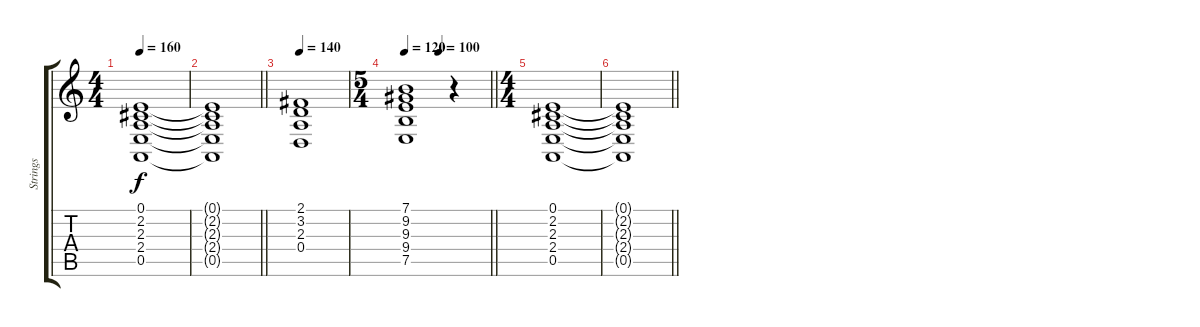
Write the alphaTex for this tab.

\track ("Strings" "Strings") {instrument stringensemble1}
\staff {score tabs}
\tuning (E4 B3 G3 D3 A2 E2) {hide}
\ts (4 4)
\tempo 160
\clef g2
\ks c
(0.1 2.2 2.3 2.4 0.5).1{dy f} |
\barLineRight lightlight
(0.1{t} 2.2{t} 2.3{t} 2.4{t} 0.5{t}).1 |
\tempo 140
(2.1 3.2 2.3 0.4).1 |
\ts (5 4)
\tempo 120
\tempo (100 0.4)
\barLineRight lightlight
(7.1 9.2 9.3 9.4 7.5).1 r.4 |
\ts (4 4)
(0.1 2.2 2.3 2.4 0.5).1 |
\barLineRight lightlight
(0.1{t} 2.2{t} 2.3{t} 2.4{t} 0.5{t}).1
